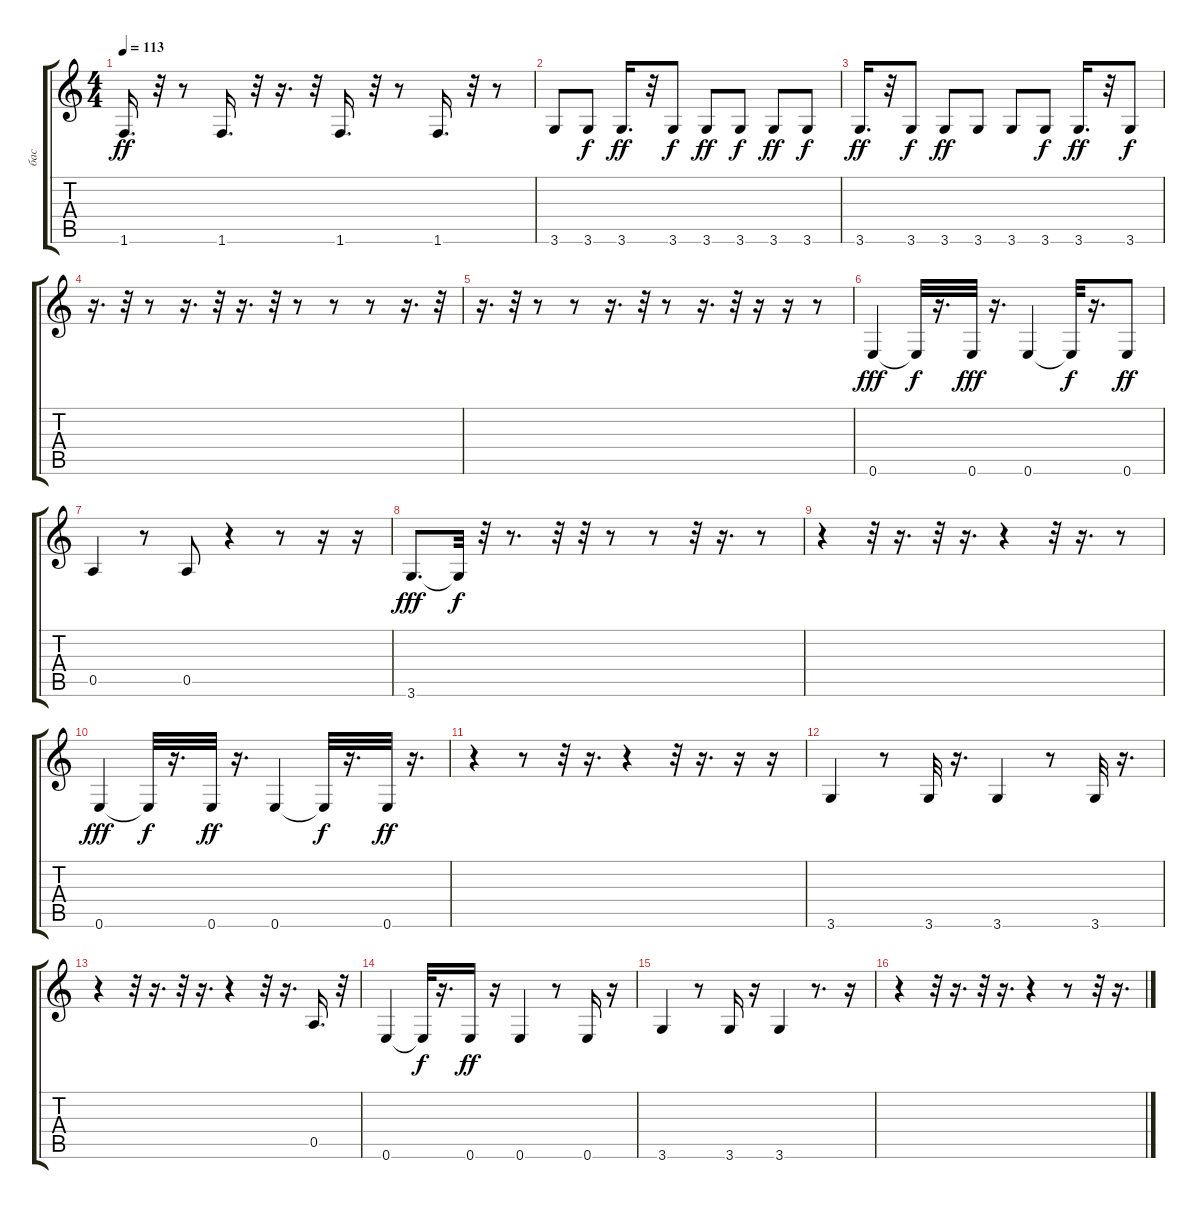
\track ("бас" "бас") {instrument fretlessbass}
\staff {score tabs}
\tuning (E4 B3 G3 D3 A2 E2) {hide}
\ts (4 4)
\tempo 113
\clef g2
\ks c
1.6.16{d dy ff} r.32 r.8 1.6.16{d} r.32 r.16{d} r.32 1.6.16{d} r.32 r.8 1.6.16{d} r.32 r.8 |
3.6.8 3.6.8{dy f} 3.6.16{d dy ff} r.32 3.6.8{dy f} 3.6.8{dy ff} 3.6.8{dy f} 3.6.8{dy ff} 3.6.8{dy f} |
3.6.16{d dy ff} r.32 3.6.8{dy f} 3.6.8{dy ff} 3.6.8 3.6.8 3.6.8{dy f} 3.6.16{d dy ff} r.32 3.6.8{dy f} |
r.16{d} r.32 r.8 r.16{d} r.32 r.16{d} r.32 r.8 r.8 r.8 r.16{d} r.32 |
r.16{d} r.32 r.8 r.8 r.16{d} r.32 r.8 r.16{d} r.32 r.16 r.16 r.8 |
0.6.4{dy fff} 0.6{t}.32{dy f} r.16{d} 0.6.32{dy fff} r.16{d} 0.6.4 0.6{t}.32{dy f} r.16{d} 0.6.8{dy ff} |
0.5.4 r.8 0.5.8 r.4 r.8 r.16 r.16 |
3.6.8{d dy fff} 3.6{t}.32{dy f} r.32 r.8{d} r.32 r.32 r.8 r.8 r.32 r.16{d} r.8 |
r.4 r.32 r.16{d} r.32 r.16{d} r.4 r.32 r.16{d} r.8 |
0.6.4{dy fff} 0.6{t}.32{dy f} r.16{d} 0.6.32{dy ff} r.16{d} 0.6.4 0.6{t}.32{dy f} r.16{d} 0.6.32{dy ff} r.16{d} |
r.4 r.8 r.32 r.16{d} r.4 r.32 r.16{d} r.16 r.16 |
3.6.4 r.8 3.6.32 r.16{d} 3.6.4 r.8 3.6.32 r.16{d} |
r.4 r.32 r.16{d} r.32 r.16{d} r.4 r.32 r.16{d} 0.5.16{d} r.32 |
0.6.4 0.6{t}.32{dy f} r.16{d} 0.6.16{dy ff} r.16 0.6.4 r.8 0.6.16 r.16 |
3.6.4 r.8 3.6.16 r.16 3.6.4 r.8{d} r.16 |
r.4 r.32 r.16{d} r.32 r.16{d} r.4 r.8 r.32 r.16{d}
